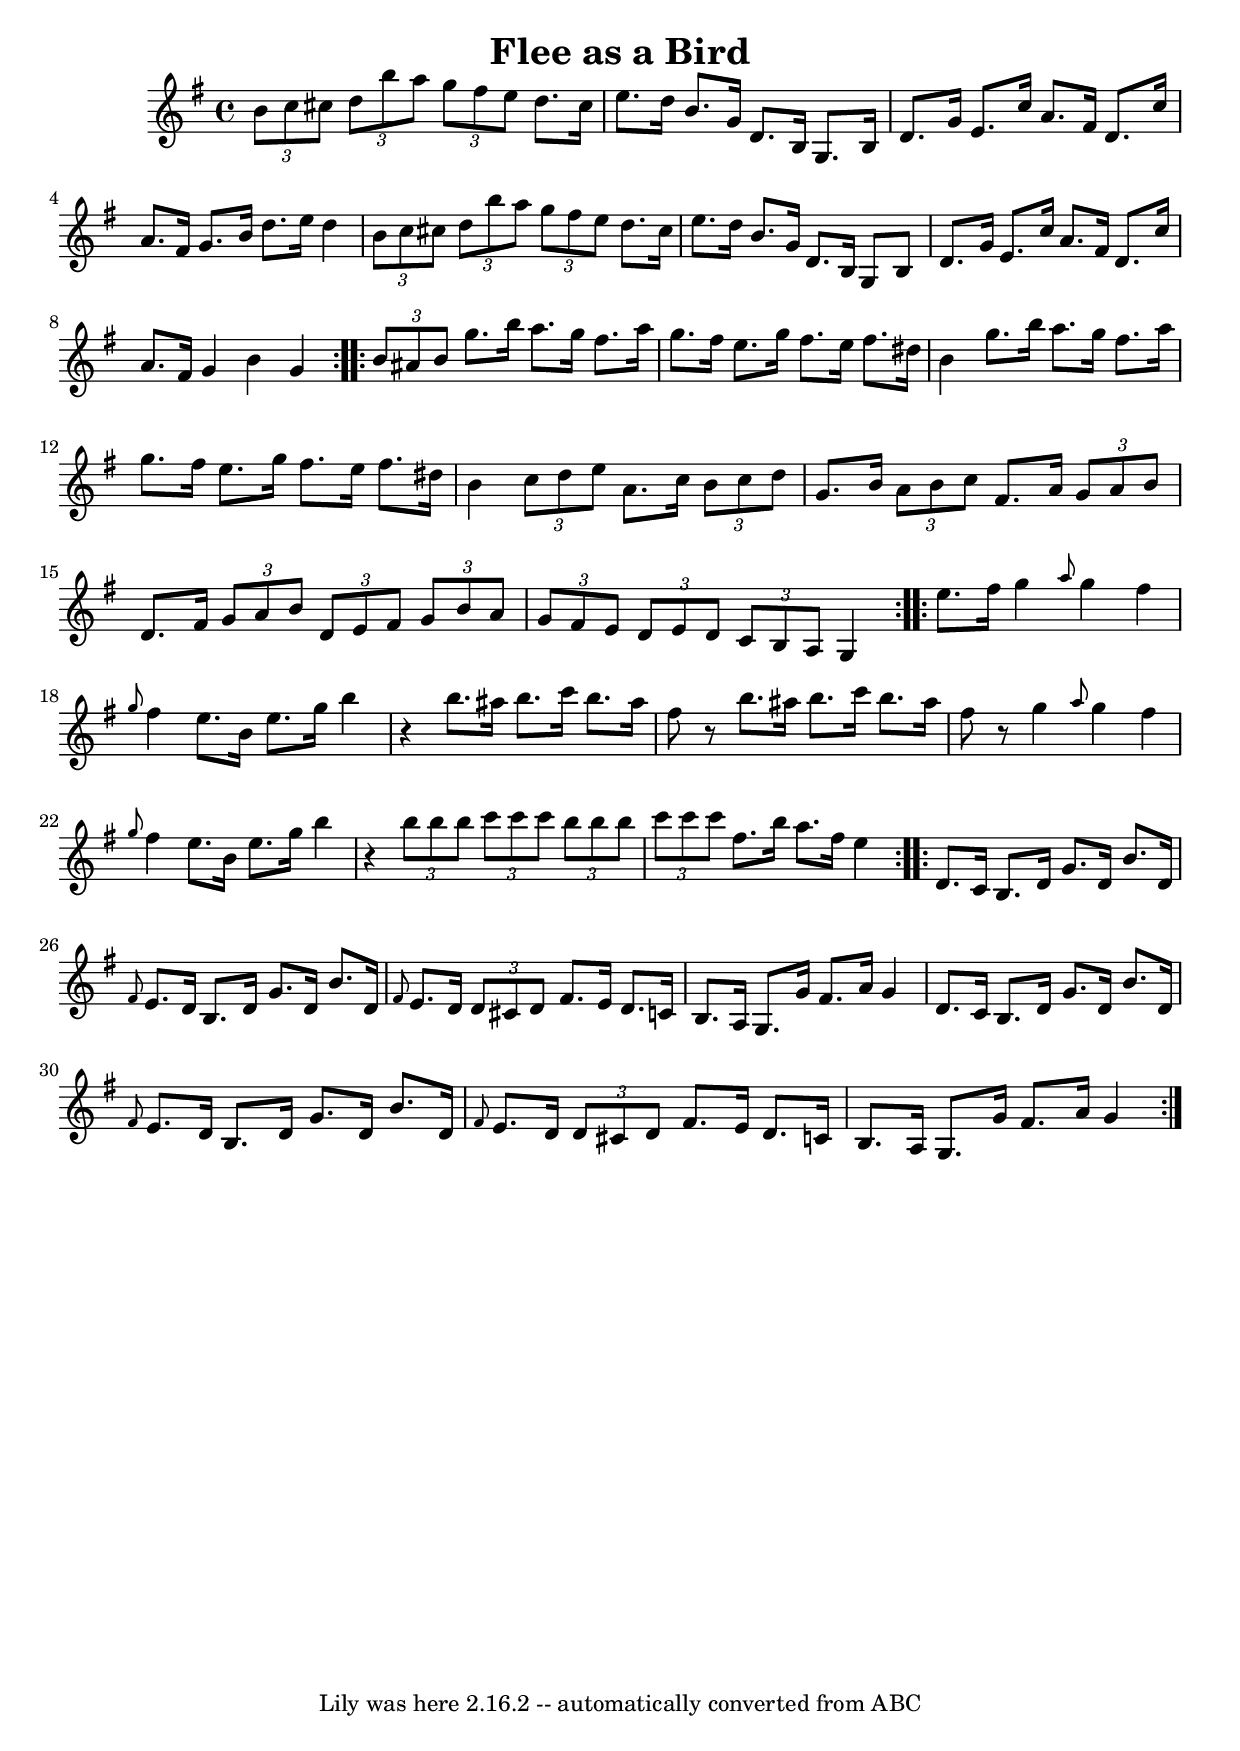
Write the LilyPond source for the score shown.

\version "2.16.2"
\include "Mammoth.ily"
\header {
  %% book = "Ryan's Mammoth Collection"
 crossRefNumber = "1"
 footnotes = "\\\\Lancashire clog dance tune"
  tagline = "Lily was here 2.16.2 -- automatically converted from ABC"
  title = "Flee as a Bird"

}
voicedefault =  {



  \repeat volta 2 {

    \time 4/4 
    \key g \major
    \times 2/3 { b'8 c''8 cs''8   	       }         |
    \times 2/3 { d''8 b''8 a''8  
	       }   \times 2/3 { g''8    
				fs''8 e''8   			      } d''8. cs''16 e''8. d''16     |
 b'8. g'16 d'8. b16 g8. b16 d'8. g'16     |
 e'8. c''16 a'8. fs'16 d'8. c''16 a'8. fs'16     |
 g'8. b'16   
 d''8. e''16 d''4    \times 2/3 { b'8 c''8 cs''8   				   }    |
     |
    \times 2/3 { d''8 b''8 a''8  
	       }   \times 2/3 { g''8    
				fs''8 e''8   			      } d''8. cs''16 e''8. d''16     |
 b'8. g'16 d'8. b16 g8 b8 d'8. g'16     |
 e'8. c''16 a'8. fs'16 d'8. c''16 a'8. fs'16     |
 g'4 b'4    
 g'4    
  }     
  \repeat volta 2 {
    \times 2/3 { b'8 as'8 b'8   	       }         |
 g''8. b''16 a''8. g''16 fs''8. a''16 g''8. fs''16     |
 e''8. g''16 fs''8. e''16 fs''8. ds''16 b'4     |
 g''8. b''16 a''8. g''16 fs''8. a''16 g''8. fs''16     |
 e''8. g''16 fs''8. e''16 fs''8. ds''16 b'4    |  |
    \times 2/3 { c''8 d''8 e''8  

	       } a'8. c''16    \times 2/3 { b'8 c''8 d''8   					  } g'8. b'16      |
    \times 2/3 { a'8 b'8 c''8  
	       } fs'8. a'16    
    \times 2/3 { g'8 a'8 b'8   	       } d'8. fs'16     |
    \times 2/3 { 
 g'8 a'8 b'8  
    }   \times 2/3 { d'8 e'8 fs'8  
		   }   \times 2/3 {   
		 g'8 b'8 a'8  
		   }   \times 2/3 { g'8 fs'8 e'8   				  }    |
    
    \times 2/3 { d'8 e'8 d'8  
	       }   \times 2/3 { c'8 b8 a8  
			      } g4    

  }     
  \repeat volta 2 { e''8. fs''16         |
 g''4  \grace {    
 a''8  
    } g''4 fs''4  \grace { g''8   			  } fs''4     |
 e''8. b'16 e''8. g''16 b''4    r4    |
 b''8. as''16 b''8. c'''16 b''8. as''16 fs''8    r8    |
 b''8. as''16 b''8. c'''16 b''8. as''16 fs''8    r8   |  |
    
 g''4  \grace { a''8  
		 } g''4 fs''4  \grace { g''8   				       } fs''4      |
 e''8. b'16 e''8. g''16 b''4    r4   |
    
    \times 2/3 { b''8 b''8 b''8  
	       }   \times 2/3 { c'''8 c'''8 c'''8 
				
			      }   \times 2/3 { b''8 b''8 b''8  
					     }   \times 2/3 { c'''8 c'''8    
							 c'''8   							    }    |
 fs''8. b''16 a''8. fs''16 e''4    
  }     

  \repeat volta 2 { d'8. c'16         |
 b8. d'16 g'8. d'16  
 b'8. d'16  \grace { fs'8   		      } e'8. d'16     |
 b8. d'16   
 g'8. d'16 b'8. d'16  \grace { fs'8   				} e'8. d'16     |
    
    \times 2/3 { d'8 cs'8 d'8  
	       } fs'8. e'16 d'8. c'!16 b8. a16     |
 g8. g'16 fs'8. a'16 g'4 d'8. c'16     | |
 b8. d'16 g'8. d'16 b'8. d'16  \grace {   
 fs'8       } e'8. d'16     |
 b8. d'16 g'8. d'16 b'8.    
 d'16  \grace { fs'8   		 } e'8. d'16     |
    \times 2/3 { d'8    
		 cs'8 d'8   	       } fs'8. e'16 d'8. c'!16 b8. a16     |
    
 g8. g'16 fs'8. a'16 g'4    
  }   

}

\score{
  <<

    \context Staff="default"
    {
      \voicedefault 
      
    }

  >>
  \layout {
    
  }
  \midi {
  }

}
